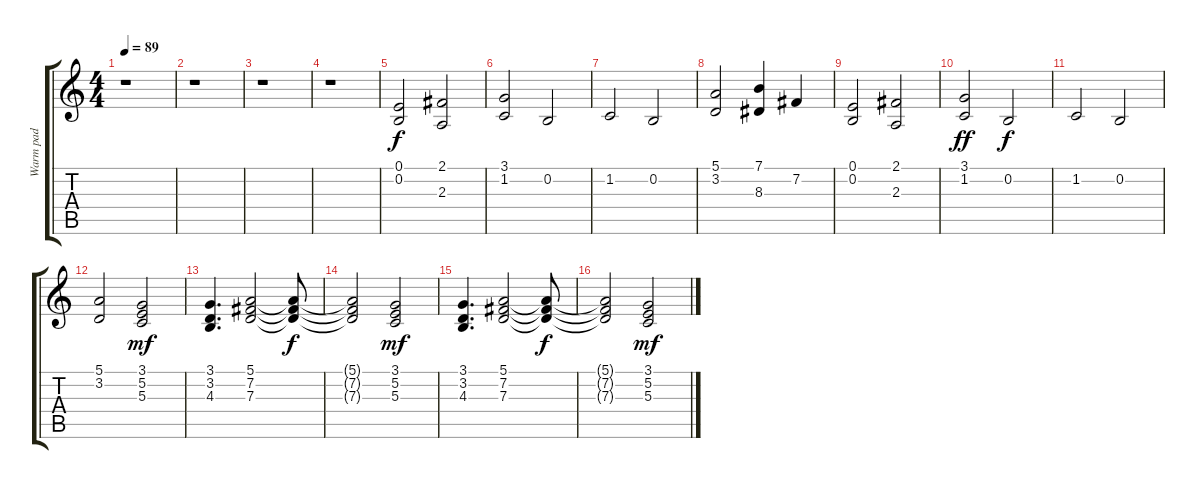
\track ("Warm pad" "Warm pad") {instrument pad2warm}
\staff {score tabs}
\tuning (E4 B3 G3 D3 A2 E2) {hide}
\ts (4 4)
\tempo 89
\clef g2
\ks c
r.1{dy f} |
r.1 |
r.1 |
r.1 |
(0.1 0.2).2 (2.1 2.3).2 |
(3.1 1.2).2 0.2.2 |
1.2.2 0.2.2 |
(5.1 3.2).2 (7.1 8.3).4 7.2.4 |
(0.1 0.2).2 (2.1 2.3).2 |
(3.1 1.2).2{dy ff} 0.2.2{dy f} |
1.2.2 0.2.2 |
(5.1 3.2).2 (3.1 5.2 5.3).2{dy mf} |
(3.1 3.2 4.3).4{d} (5.1 7.2 7.3).2 (5.1{t} 7.2{t} 7.3{t}).8{dy f} |
(5.1{t} 7.2{t} 7.3{t}).2 (3.1 5.2 5.3).2{dy mf} |
(3.1 3.2 4.3).4{d} (5.1 7.2 7.3).2 (5.1{t} 7.2{t} 7.3{t}).8{dy f} |
(5.1{t} 7.2{t} 7.3{t}).2 (3.1 5.2 5.3).2{dy mf}
